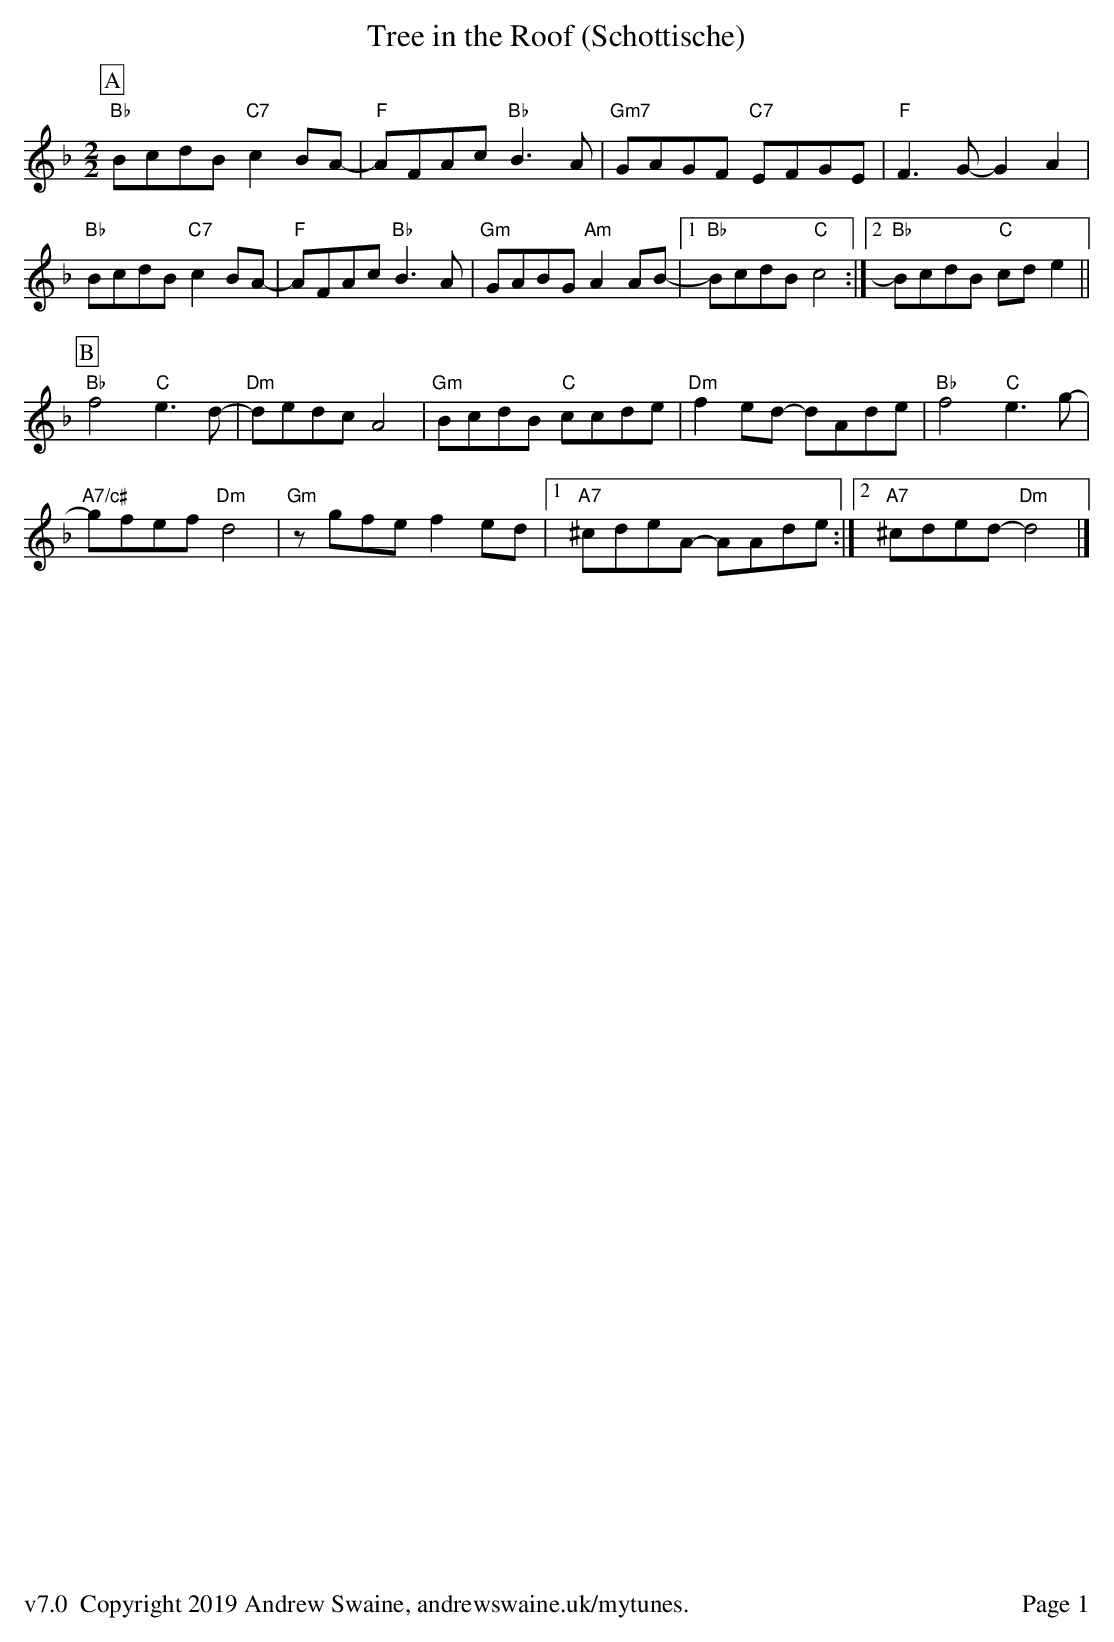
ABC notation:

X:1
T:Tree in the Roof (Schottische)
M:2/2
L:1/8
K:Dm
P:A
"Bb"BcdB "C7"c2BA- | "F"AFAc "Bb"B3A | "Gm7"GAGF "C7"EFGE | "F"F3G- G2A2 |
"Bb"BcdB "C7"c2BA- | "F"AFAc "Bb"B3A | "Gm"GABG "Am"A2AB- |1 "Bb"BcdB "C"c4 :|2 "Bb"BcdB "C"cde2 ||
P:B
"Bb"f4 "C"e3d- | "Dm"dedc A4 | "Gm"BcdB "C"ccde | "Dm"f2ed- dAde | "Bb"f4 "C"e3g- |
"A7/c#"gfef "Dm"d4- | "Gm"zgfe f2ed |1 "A7"^cdeA- AAde :|2 "A7"^cded- "Dm"d4 |]
